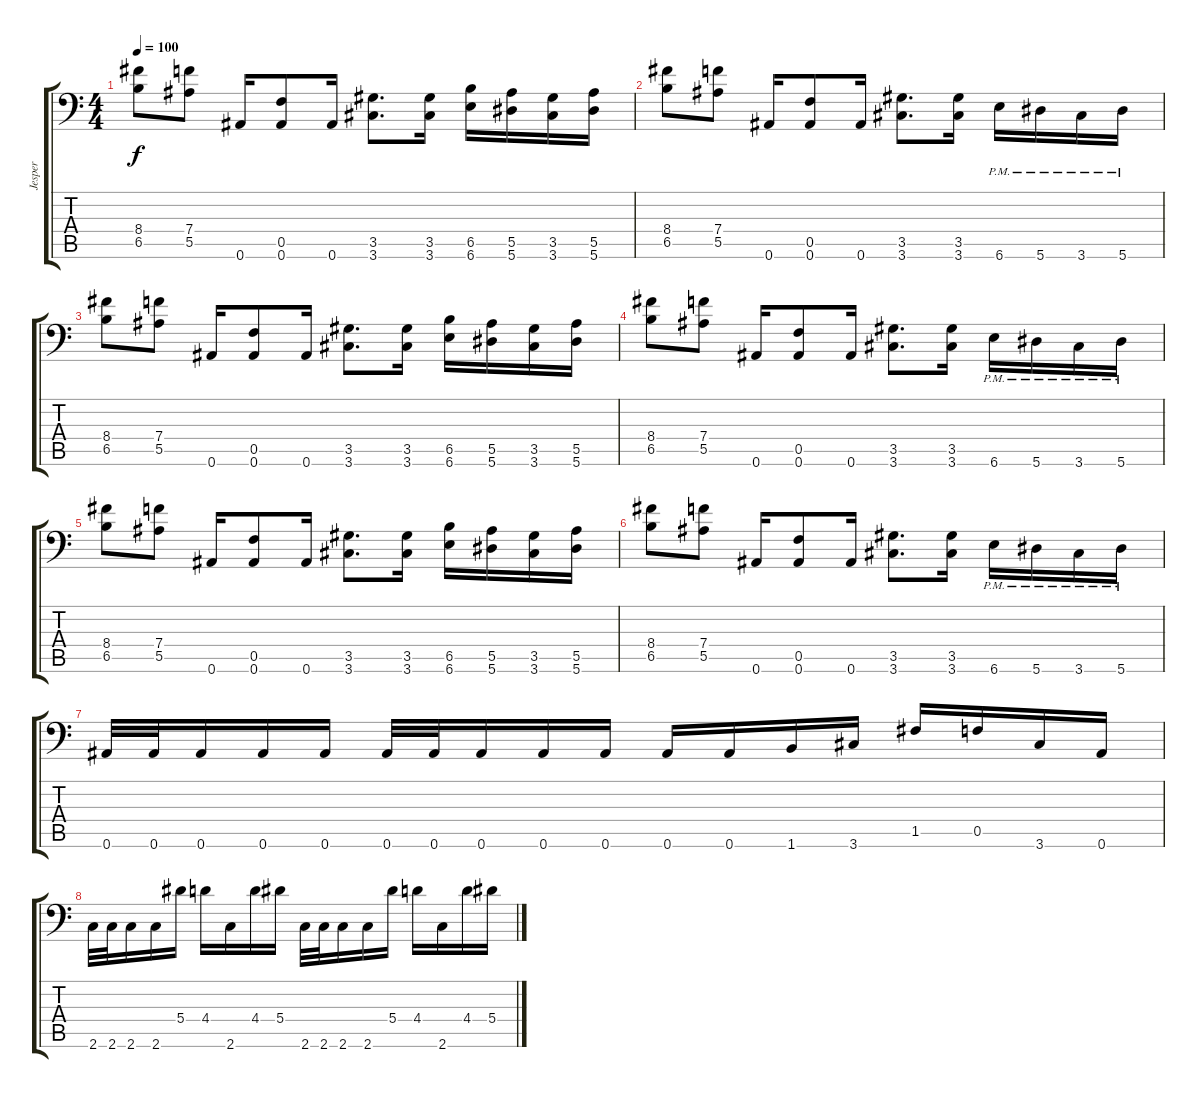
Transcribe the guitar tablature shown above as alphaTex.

\track ("Jesper" "Jesper") {instrument distortionguitar}
\staff {score tabs}
\tuning (C4 G3 Eb3 Bb2 F2 Bb1) {hide}
\ts (4 4)
\tempo 100
\clef f4
\ks c
(8.4 6.5).8{dy f} (7.4 5.5).8 0.6.16 (0.5 0.6).8 0.6.16 (3.5 3.6).8{d} (3.5 3.6).16 (6.5 6.6).16 (5.5 5.6).16 (3.5 3.6).16 (5.5 5.6).16 |
(8.4 6.5).8 (7.4 5.5).8 0.6.16 (0.5 0.6).8 0.6.16 (3.5 3.6).8{d} (3.5 3.6).16 6.6{pm}.16 5.6{pm}.16 3.6{pm}.16 5.6{pm}.16 |
(8.4 6.5).8 (7.4 5.5).8 0.6.16 (0.5 0.6).8 0.6.16 (3.5 3.6).8{d} (3.5 3.6).16 (6.5 6.6).16 (5.5 5.6).16 (3.5 3.6).16 (5.5 5.6).16 |
(8.4 6.5).8 (7.4 5.5).8 0.6.16 (0.5 0.6).8 0.6.16 (3.5 3.6).8{d} (3.5 3.6).16 6.6{pm}.16 5.6{pm}.16 3.6{pm}.16 5.6{pm}.16 |
(8.4 6.5).8 (7.4 5.5).8 0.6.16 (0.5 0.6).8 0.6.16 (3.5 3.6).8{d} (3.5 3.6).16 (6.5 6.6).16 (5.5 5.6).16 (3.5 3.6).16 (5.5 5.6).16 |
(8.4 6.5).8 (7.4 5.5).8 0.6.16 (0.5 0.6).8 0.6.16 (3.5 3.6).8{d} (3.5 3.6).16 6.6{pm}.16 5.6{pm}.16 3.6{pm}.16 5.6{pm}.16 |
0.6.32 0.6.32 0.6.16 0.6.16 0.6.16 0.6.32 0.6.32 0.6.16 0.6.16 0.6.16 0.6.16 0.6.16 1.6.16 3.6.16 1.5.16 0.5.16 3.6.16 0.6.16 |
2.6.32 2.6.32 2.6.16 2.6.16 5.4.16 4.4.16 2.6.16 4.4.16 5.4.16 2.6.32 2.6.32 2.6.16 2.6.16 5.4.16 4.4.16 2.6.16 4.4.16 5.4.16
